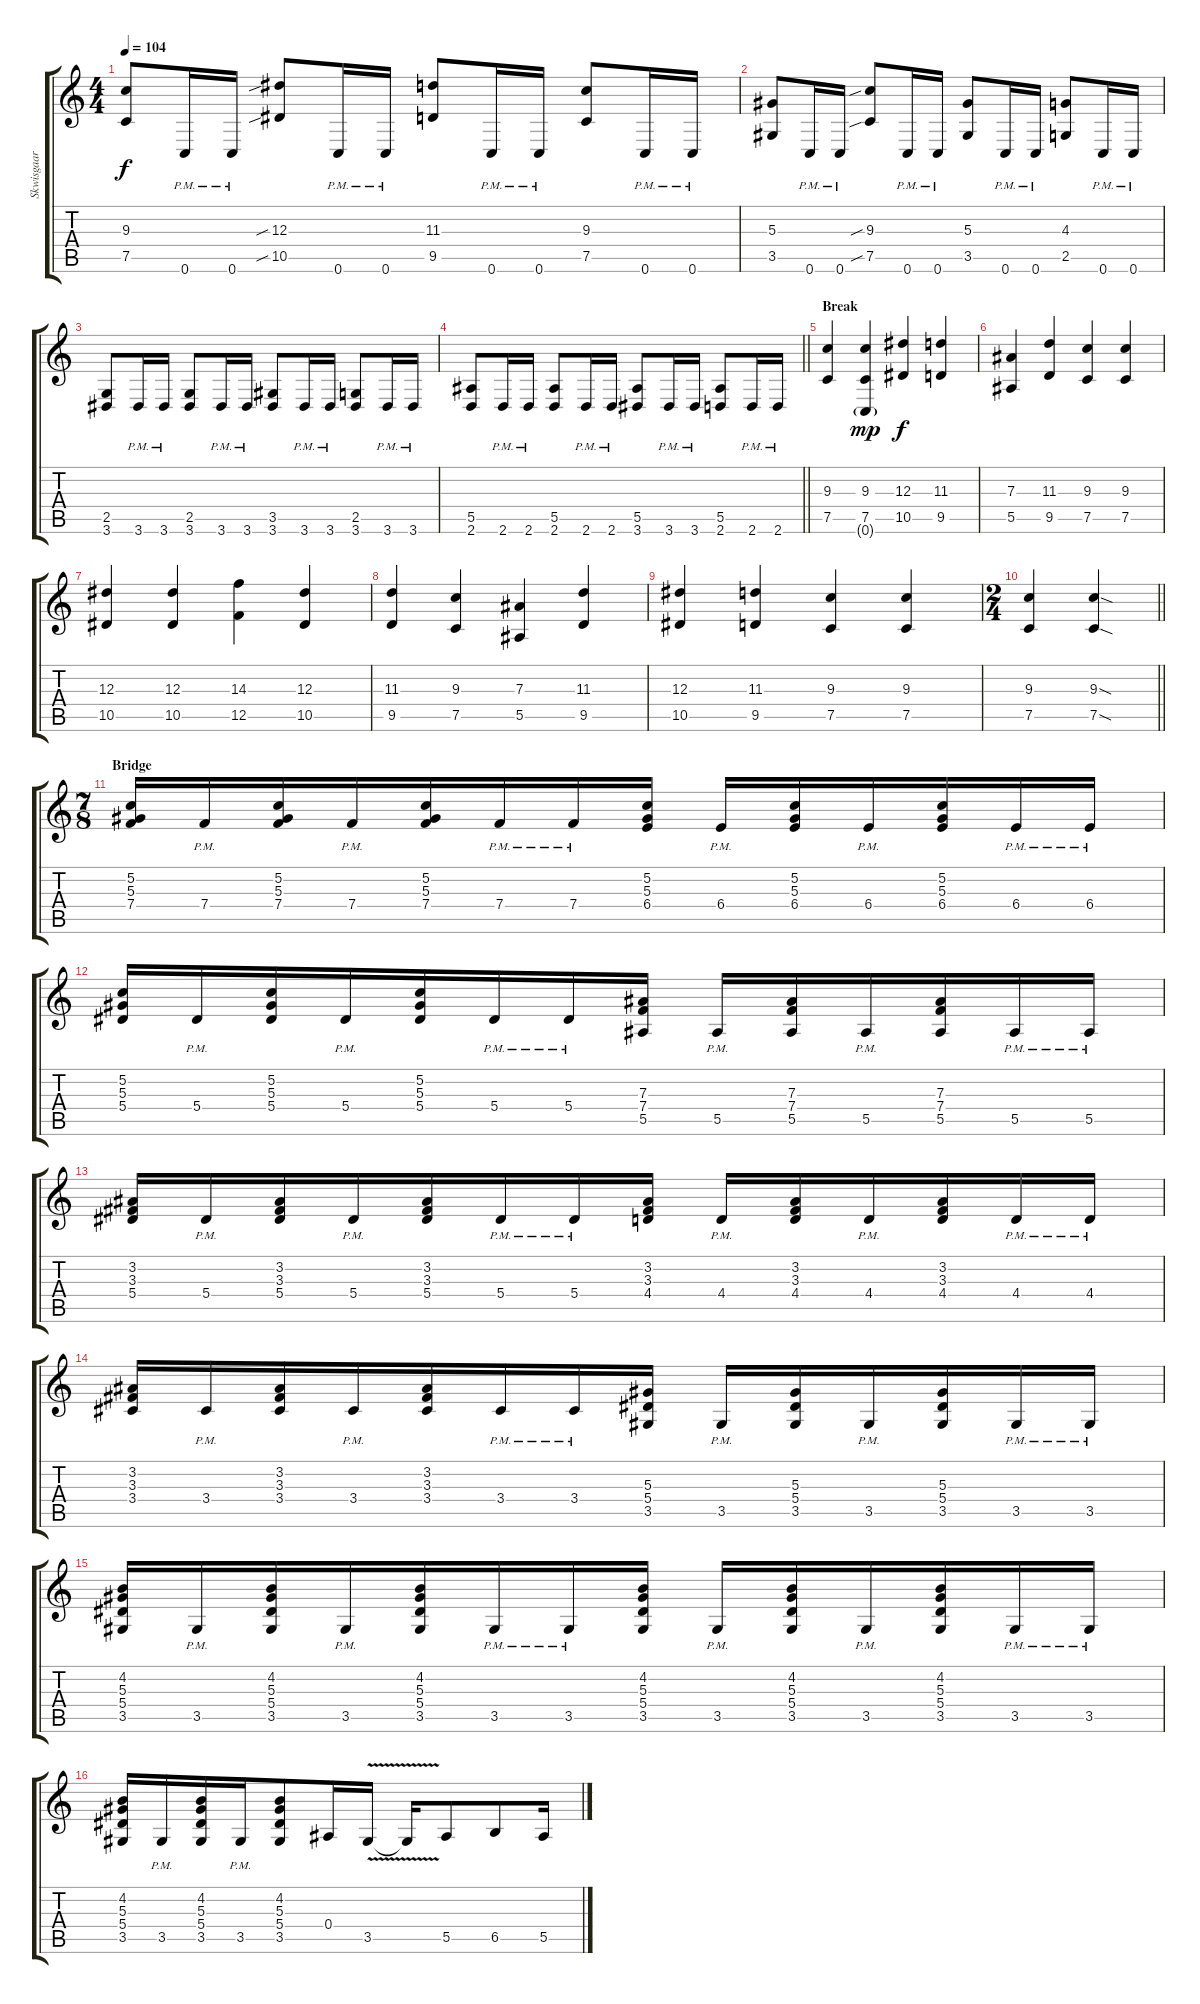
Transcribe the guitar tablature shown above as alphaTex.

\track ("Skwisgaar Skwigelf (Lead Guitar 1)" "Skwisgaar ") {instrument distortionguitar}
\staff {score tabs}
\tuning (C4 G3 Eb3 Bb2 F2 C2) {hide}
\ts (4 4)
\tempo 104
\clef g2
\ks c
(9.3 7.5).8{dy f} 0.6{pm}.16 0.6{pm}.16 (12.3{sib} 10.5{sib}).8 0.6{pm}.16 0.6{pm}.16 (11.3 9.5).8 0.6{pm}.16 0.6{pm}.16 (9.3 7.5).8 0.6{pm}.16 0.6{pm}.16 |
(5.3 3.5).8 0.6{pm}.16 0.6{pm}.16 (9.3{sib} 7.5{sib}).8 0.6{pm}.16 0.6{pm}.16 (5.3 3.5).8 0.6{pm}.16 0.6{pm}.16 (4.3 2.5).8 0.6{pm}.16 0.6{pm}.16 |
(2.5 3.6).8 3.6{pm}.16 3.6{pm}.16 (2.5 3.6).8 3.6{pm}.16 3.6{pm}.16 (3.5 3.6).8 3.6{pm}.16 3.6{pm}.16 (2.5 3.6).8 3.6{pm}.16 3.6{pm}.16 |
\barLineRight lightlight
(5.5 2.6).8 2.6{pm}.16 2.6{pm}.16 (5.5 2.6).8 2.6{pm}.16 2.6{pm}.16 (5.5 3.6).8 3.6{pm}.16 3.6{pm}.16 (5.5 2.6).8 2.6{pm}.16 2.6{pm}.16 |
\section ("" "Break")
(9.3 7.5).4 (9.3 7.5 0.6{g}).4{dy mp} (12.3 10.5).4{dy f} (11.3 9.5).4 |
(7.3 5.5).4 (11.3 9.5).4 (9.3 7.5).4 (9.3 7.5).4 |
(12.3 10.5).4 (12.3 10.5).4 (14.3 12.5).4 (12.3 10.5).4 |
(11.3 9.5).4 (9.3 7.5).4 (7.3 5.5).4 (11.3 9.5).4 |
(12.3 10.5).4 (11.3 9.5).4 (9.3 7.5).4 (9.3 7.5).4 |
\ts (2 4)
\barLineRight lightlight
(9.3 7.5).4 (9.3{sod} 7.5{sod}).4 |
\ts (7 8)
\section ("" "Bridge")
(5.2 5.3 7.4).16{volume 16} 7.4{pm}.16 (5.2 5.3 7.4).16 7.4{pm}.16 (5.2 5.3 7.4).16 7.4{pm}.16 7.4{pm}.16 (5.2 5.3 6.4).16 6.4{pm}.16 (5.2 5.3 6.4).16 6.4{pm}.16 (5.2 5.3 6.4).16 6.4{pm}.16 6.4{pm}.16 |
(5.2 5.3 5.4).16 5.4{pm}.16 (5.2 5.3 5.4).16 5.4{pm}.16 (5.2 5.3 5.4).16 5.4{pm}.16 5.4{pm}.16 (7.3 7.4 5.5).16 5.5{pm}.16 (7.3 7.4 5.5).16 5.5{pm}.16 (7.3 7.4 5.5).16 5.5{pm}.16 5.5{pm}.16 |
(3.2 3.3 5.4).16 5.4{pm}.16 (3.2 3.3 5.4).16 5.4{pm}.16 (3.2 3.3 5.4).16 5.4{pm}.16 5.4{pm}.16 (3.2 3.3 4.4).16 4.4{pm}.16 (3.2 3.3 4.4).16 4.4{pm}.16 (3.2 3.3 4.4).16 4.4{pm}.16 4.4{pm}.16 |
(3.2 3.3 3.4).16 3.4{pm}.16 (3.2 3.3 3.4).16 3.4{pm}.16 (3.2 3.3 3.4).16 3.4{pm}.16 3.4{pm}.16 (5.3 5.4 3.5).16 3.5{pm}.16 (5.3 5.4 3.5).16 3.5{pm}.16 (5.3 5.4 3.5).16 3.5{pm}.16 3.5{pm}.16 |
(4.2 5.3 5.4 3.5).16 3.5{pm}.16 (4.2 5.3 5.4 3.5).16 3.5{pm}.16 (4.2 5.3 5.4 3.5).16 3.5{pm}.16 3.5{pm}.16 (4.2 5.3 5.4 3.5).16 3.5{pm}.16 (4.2 5.3 5.4 3.5).16 3.5{pm}.16 (4.2 5.3 5.4 3.5).16 3.5{pm}.16 3.5{pm}.16 |
(4.2 5.3 5.4 3.5).16 3.5{pm}.16 (4.2 5.3 5.4 3.5).16 3.5{pm}.16 (4.2 5.3 5.4 3.5).8 0.4.16 3.5{v}.16 3.5{t}.16 5.5.8 6.5.8 5.5.16
